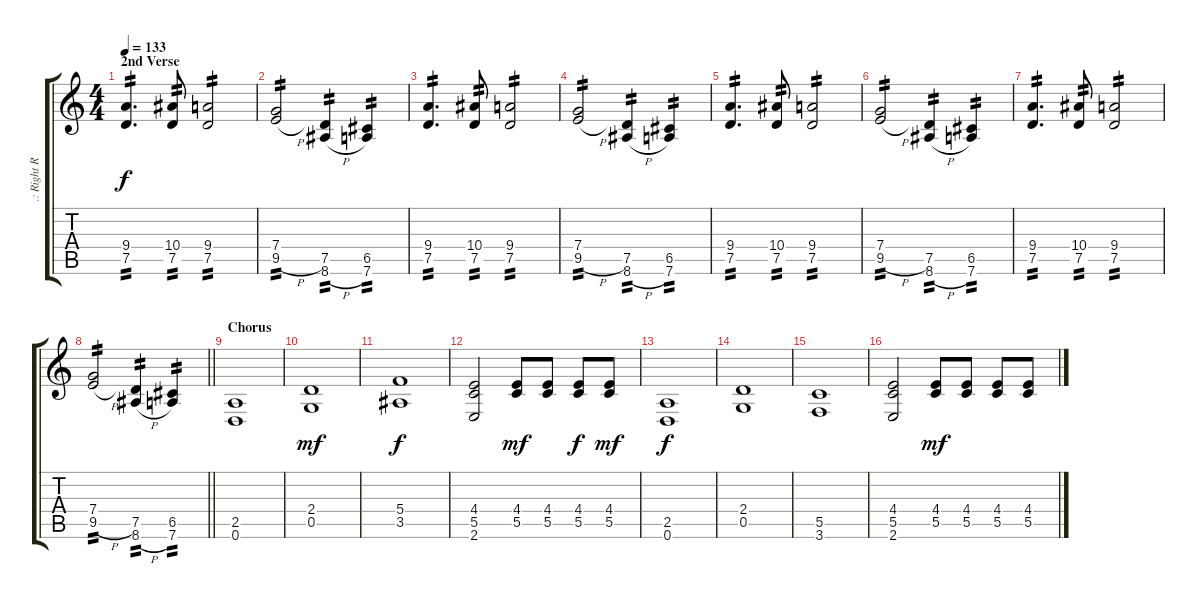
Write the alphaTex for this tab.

\track (".: Right Rythm Guitar :." ".: Right R") {instrument distortionguitar}
\staff {score tabs}
\tuning (D4 A3 F3 C3 G2 D2) {hide}
\ts (4 4)
\section ("" "2nd Verse")
\tempo 133
\clef g2
\ks c
(9.4 7.5).4{d tp 2 dy f} (10.4 7.5).8{tp 2} (9.4 7.5).2{tp 2} |
(7.4 9.5{h}).2{tp 2} (7.5 8.6{h}).4{tp 2} (6.5 7.6).4{tp 2} |
(9.4 7.5).4{d tp 2} (10.4 7.5).8{tp 2} (9.4 7.5).2{tp 2} |
(7.4 9.5{h}).2{tp 2} (7.5 8.6{h}).4{tp 2} (6.5 7.6).4{tp 2} |
(9.4 7.5).4{d tp 2} (10.4 7.5).8{tp 2} (9.4 7.5).2{tp 2} |
(7.4 9.5{h}).2{tp 2} (7.5 8.6{h}).4{tp 2} (6.5 7.6).4{tp 2} |
(9.4 7.5).4{d tp 2} (10.4 7.5).8{tp 2} (9.4 7.5).2{tp 2} |
\barLineRight lightlight
(7.4 9.5{h}).2{tp 2} (7.5 8.6{h}).4{tp 2} (6.5 7.6).4{tp 2} |
\section ("" "Chorus")
(2.5 0.6).1 |
(2.4 0.5).1{dy mf} |
(5.4 3.5).1{dy f} |
(4.4 5.5 2.6).2 (4.4 5.5).8{dy mf} (4.4 5.5).8 (4.4 5.5).8{dy f} (4.4 5.5).8{dy mf} |
(2.5 0.6).1{dy f} |
(2.4 0.5).1 |
(5.5 3.6).1 |
(4.4 5.5 2.6).2 (4.4 5.5).8{dy mf} (4.4 5.5).8 (4.4 5.5).8 (4.4 5.5).8
